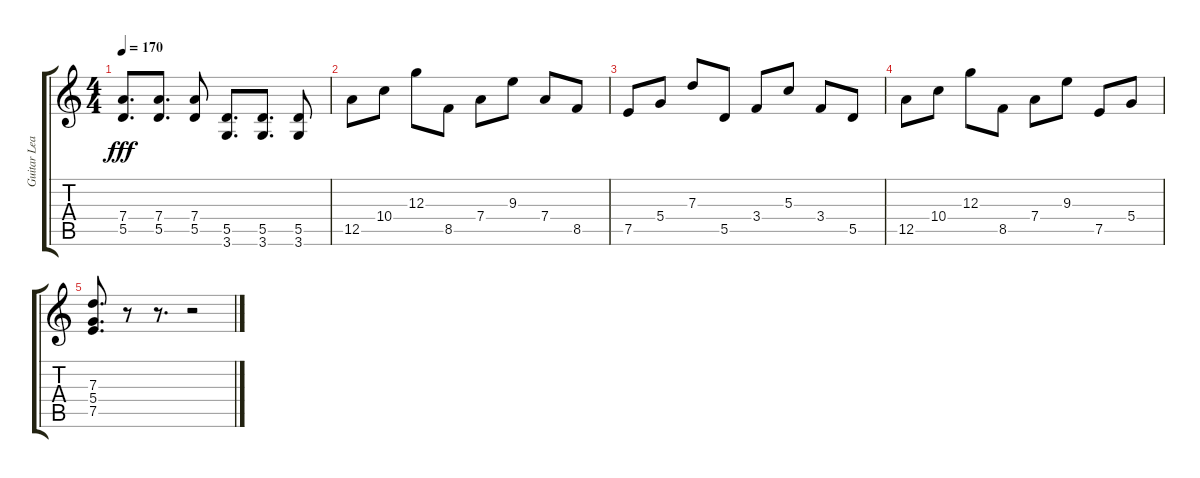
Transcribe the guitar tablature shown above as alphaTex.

\track ("Guitar Lead" "Guitar Lea") {instrument distortionguitar}
\staff {score tabs}
\tuning (E4 B3 G3 D3 A2 E2) {hide}
\ts (4 4)
\tempo 170
\clef g2
\ks c
(7.4 5.5).8{d dy fff} (7.4 5.5).8{d} (7.4 5.5).8 (5.5 3.6).8{d} (5.5 3.6).8{d} (5.5 3.6).8 |
12.5.8 10.4.8 12.3.8 8.5.8 7.4.8 9.3.8 7.4.8 8.5.8 |
7.5.8 5.4.8 7.3.8 5.5.8 3.4.8 5.3.8 3.4.8 5.5.8 |
12.5.8 10.4.8 12.3.8 8.5.8 7.4.8 9.3.8 7.5.8 5.4.8 |
(7.3 5.4 7.5).8{d} r.8 r.8{d} r.2
